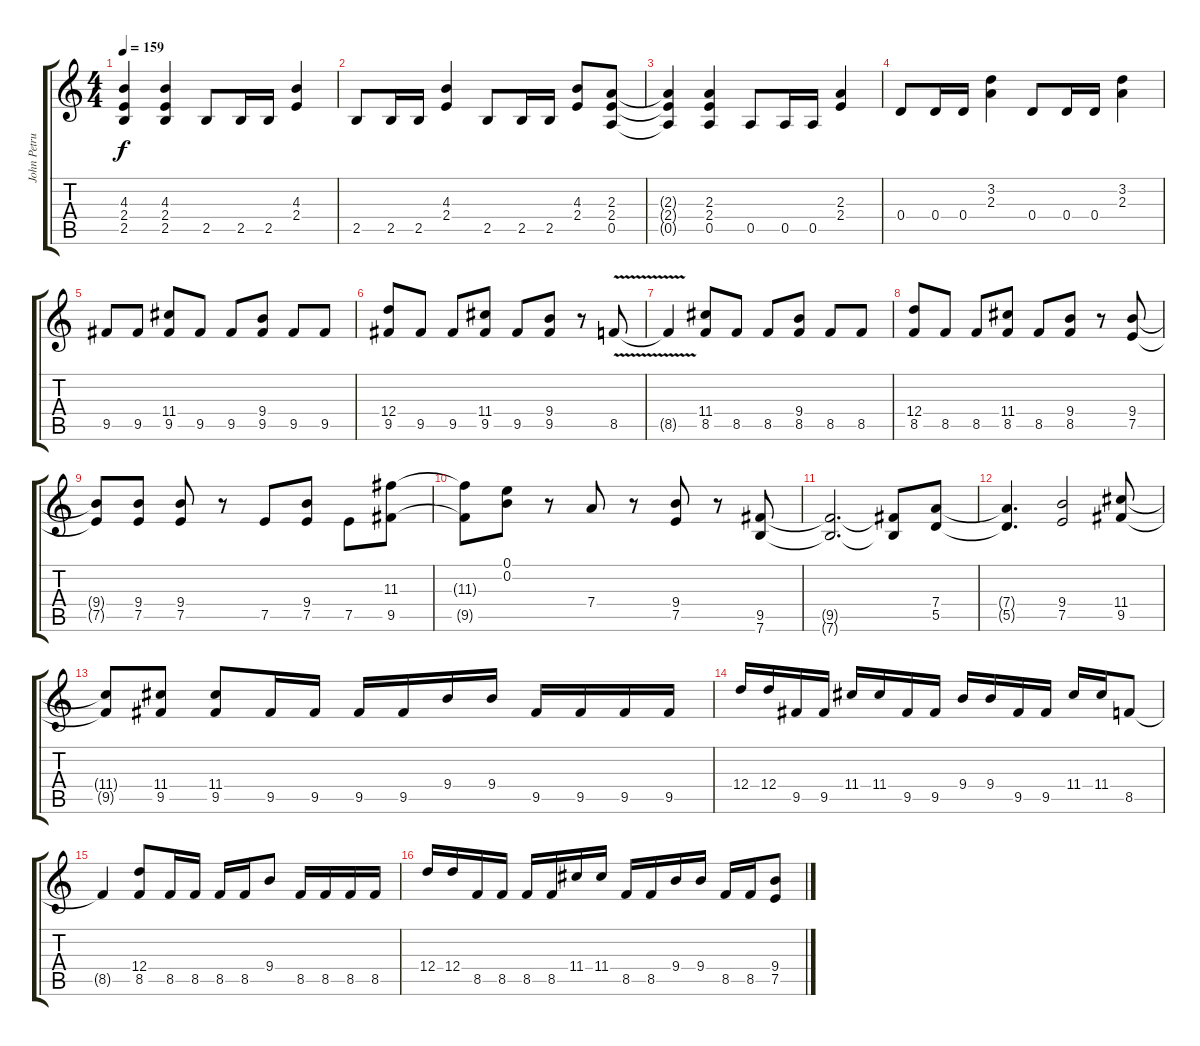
\track ("John Petrucci Lead" "John Petru") {instrument distortionguitar}
\staff {score tabs}
\tuning (E4 B3 G3 D3 A2 E2) {hide}
\ts (4 4)
\tempo 159
\clef g2
\ks c
(4.3{t} 2.4{t} 2.5{t}).4{dy f} (4.3 2.4 2.5).4 2.5.8 2.5.16 2.5.16 (4.3 2.4).4 |
2.5.8 2.5.16 2.5.16 (4.3 2.4).4 2.5.8 2.5.16 2.5.16 (4.3 2.4).8 (2.3 2.4 0.5).8 |
(2.3{t} 2.4{t} 0.5{t}).4 (2.3 2.4 0.5).4 0.5.8 0.5.16 0.5.16 (2.3 2.4).4 |
0.4.8 0.4.16 0.4.16 (3.2 2.3).4 0.4.8 0.4.16 0.4.16 (3.2 2.3).4 |
9.5.8 9.5.8 (11.4 9.5).8 9.5.8 9.5.8 (9.4 9.5).8 9.5.8 9.5.8 |
(12.4 9.5).8 9.5.8 9.5.8 (11.4 9.5).8 9.5.8 (9.4 9.5).8 r.8 8.5{v}.8 |
8.5{t}.4 (11.4 8.5).8 8.5.8 8.5.8 (9.4 8.5).8 8.5.8 8.5.8 |
(12.4 8.5).8 8.5.8 8.5.8 (11.4 8.5).8 8.5.8 (9.4 8.5).8 r.8 (9.4 7.5).8 |
(9.4{t} 7.5{t}).8 (9.4 7.5).8 (9.4 7.5).8 r.8 7.5.8 (9.4 7.5).8 7.5.8 (11.3 9.5).8 |
(11.3{t} 9.5{t}).8 (0.1 0.2).8 r.8 7.4.8 r.8 (9.4 7.5).8 r.8 (9.5 7.6).8 |
(9.5{t} 7.6{t}).2{d} (9.5{t} 7.6{t}).8 (7.4 5.5).8 |
(7.4{t} 5.5{t}).4{d} (9.4 7.5).2 (11.4 9.5).8 |
(11.4{t} 9.5{t}).8 (11.4 9.5).8 (11.4 9.5).8 9.5.16 9.5.16 9.5.16 9.5.16 9.4.16 9.4.16 9.5.16 9.5.16 9.5.16 9.5.16 |
12.4.16 12.4.16 9.5.16 9.5.16 11.4.16 11.4.16 9.5.16 9.5.16 9.4.16 9.4.16 9.5.16 9.5.16 11.4.16 11.4.16 8.5.8 |
8.5{t}.4 (12.4 8.5).8 8.5.16 8.5.16 8.5.16 8.5.16 9.4.8 8.5.16 8.5.16 8.5.16 8.5.16 |
12.4.16 12.4.16 8.5.16 8.5.16 8.5.16 8.5.16 11.4.16 11.4.16 8.5.16 8.5.16 9.4.16 9.4.16 8.5.16 8.5.16 (9.4 7.5).8
